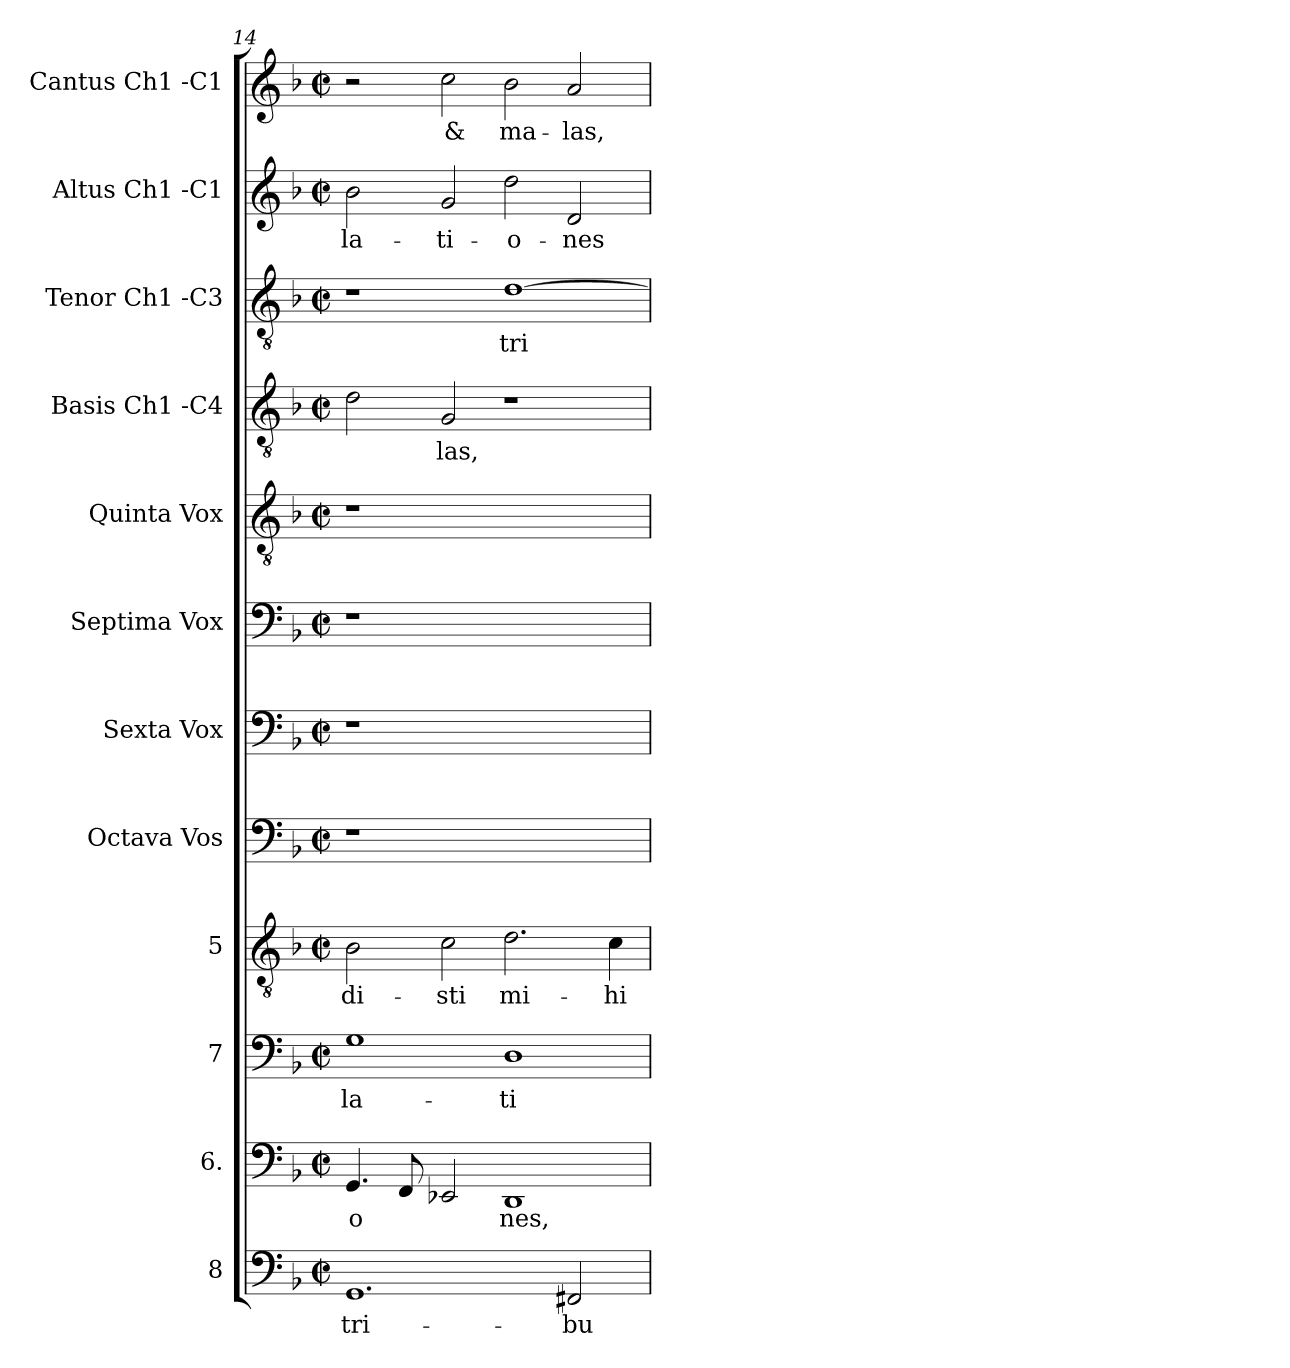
**kern	**text	**kern	**text	**kern	**text	**kern	**text	**kern	**kern	**kern	**kern	**kern	**text	**kern	**text	**kern	**text	**kern	**text
*part12	*part12	*part11	*part11	*part10	*part10	*part9	*part9	*part8	*part7	*part6	*part5	*part4	*part4	*part3	*part3	*part2	*part2	*part1	*part1
*staff12	*staff12	*staff11	*staff11	*staff10	*staff10	*staff9	*staff9	*staff8	*staff7	*staff6	*staff5	*staff4	*staff4	*staff3	*staff3	*staff2	*staff2	*staff1	*staff1
*I"8	*	*I"6.	*	*I"7	*	*I"5	*	*I"Octava  Vos	*I"Sexta  Vox	*I"Septima  Vox	*I"Quinta  Vox	*I"Basis  Ch1 -C4	*	*I"Tenor  Ch1 -C3	*	*I"Altus  Ch1 -C1	*	*I"Cantus  Ch1 -C1	*
*	*	*	*	*	*	*	*	*	*	*	*	*I'B	*	*I'T	*	*I'A	*	*I'C	*
*clefF4	*	*clefF4	*	*clefF4	*	*clefGv2	*	*clefF4	*clefF4	*clefF4	*clefGv2	*clefGv2	*	*clefGv2	*	*clefG2	*	*clefG2	*
*k[b-]	*	*k[b-]	*	*k[b-]	*	*k[b-]	*	*k[b-]	*k[b-]	*k[b-]	*k[b-]	*k[b-]	*	*k[b-]	*	*k[b-]	*	*k[b-]	*
*F:	*	*F:	*	*F:	*	*F:	*	*F:	*F:	*F:	*F:	*F:	*	*F:	*	*F:	*	*F:	*
*M2/2	*	*M2/2	*	*M2/2	*	*M2/2	*	*M2/2	*M2/2	*M2/2	*M2/2	*M2/2	*	*M2/2	*	*M2/2	*	*M2/2	*
*met(c|)	*	*met(c|)	*	*met(c|)	*	*met(c|)	*	*met(c|)	*met(c|)	*met(c|)	*met(c|)	*met(c|)	*	*met(c|)	*	*met(c|)	*	*met(c|)	*
=14	=14	=14	=14	=14	=14	=14	=14	=14	=14	=14	=14	=14	=14	=14	=14	=14	=14	=14	=14
!	!LO:LY:b:cj	!	!LO:LY:b:cj	!	!LO:LY:b:cj	!	!LO:LY:b:cj	!	!	!	!	!	!LO:LY:b:cj	!	!	!	!LO:LY:b:cj	!	!
1.GG	tri-	4.GG/	-o-	1G	-la-	2B-\	-di-	1r	1r	1r	1r	2d\	--	1r	.	2b-\	-la-	2r	.
!	!	!	!LO:LY:b:cj	!	!	!	!	!	!	!	!	!	!	!	!	!	!	!	!
.	.	8FF/	--	.	.	.	.	.	.	.	.	.	.	.	.	.	.	.	.
!	!	!	!LO:LY:b:cj	!	!	!	!LO:LY:b:cj	!	!	!	!	!	!LO:LY:b:cj	!	!	!	!LO:LY:b:cj	!	!LO:LY:b:cj
.	.	2EE-X/	--	.	.	2c\	-sti	.	.	.	.	2G/	-las,	.	.	2g/	-ti-	2cc\	&
!	!	!	!LO:LY:b:cj	!	!LO:LY:b:cj	!	!LO:LY:b:cj	!	!	!	!	!	!	!	!LO:LY:b:cj	!	!LO:LY:b:cj	!	!LO:LY:b:cj
.	.	1DD	-nes,	1D	-ti-	2.d\	mi-	1ryy	1ryy	1ryy	1ryy	1r	.	[>1d	tri-	2dd\	-o-	2b-\	ma-
!	!LO:LY:b:cj	!	!	!	!	!	!	!	!	!	!	!	!	!	!	!	!LO:LY:b:cj	!	!LO:LY:b:cj
2FF#X/	-bu-	.	.	.	.	.	.	.	.	.	.	.	.	.	.	2d/	-nes	2a/	-las,
!	!	!	!	!	!	!	!LO:LY:b:cj	!	!	!	!	!	!	!	!	!	!	!	!
.	.	.	.	.	.	4c\	-hi	.	.	.	.	.	.	.	.	.	.	.	.
=	=	=	=	=	=	=	=	=	=	=	=	=	=	=	=	=	=	=	=
*-	*-	*-	*-	*-	*-	*-	*-	*-	*-	*-	*-	*-	*-	*-	*-	*-	*-	*-	*-
